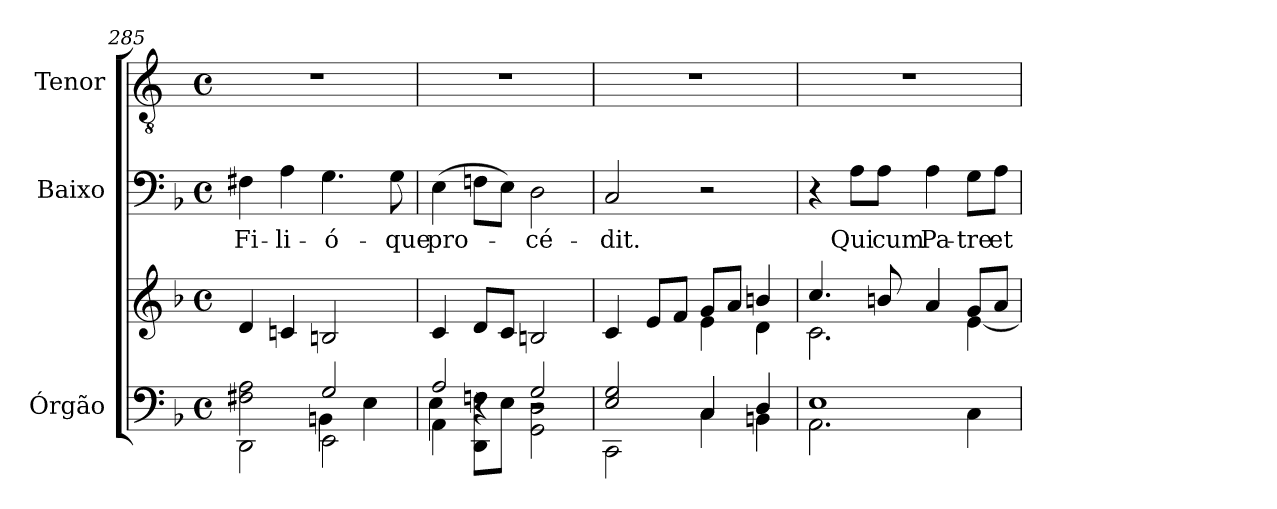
**kern	**kern	**kern	**text	**kern
*part3	*part3	*part2	*part2	*part1
*staff4	*staff3	*staff2	*staff2	*staff1
*I"Órgão	*	*I"Baixo	*	*I"Tenor
*I'Órg.	*	*	*	*I'Tr.
*clefF4	*clefG2	*clefF4	*	*clefGv2
*	*	*	*	*ITrd4c7
*k[b-]	*k[b-]	*k[b-]	*	*k[b-]
*F:	*F:	*F:	*	*F:
*M4/4	*M4/4	*M4/4	*	*M4/4
*met(c)	*met(c)	*met(c)	*	*met(c)
=285	=285	=285	=285	=285
*^	*	*	*	*
*	*^	*	*	*	*
!	!	!	!	!	!LO:LY:b:color=#000000	!
2F#Xi\ 2Ai	2ryy	2DDi\	4di/	4F#Xi\	Fi-	1r
!	!	!	!	!	!LO:LY:b:color=#000000	!
.	.	.	4cni/	4Ai\	-li-	.
!	!	!	!	!	!LO:LY:b:color=#000000	!
2Gi/	2EEi\	4BBni\	2Bni/	4.Gi\	-ó-	.
.	.	4Ei\	.	.	.	.
!	!	!	!	!	!LO:LY:b:color=#000000	!
.	.	.	.	8Gi\	-que	.
=286	=286	=286	=286	=286	=286	=286
!	!	!	!	!	!LO:LY:b:color=#000000	!
2Ai/	4AAi\	4Ei\	4ci/	(4Ei\	pro-	1r
.	8DDi\ 8FniL	4r	8di/L	8Fni\L	.	.
.	8Ei\J	.	8ci/J	8Ei\J)	.	.
!	!	!	!	!	!LO:LY:b:color=#000000	!
2Gi/	2GGi\ 2Di	2r	2Bni/	2Di\	-cé-	.
*	*v	*v	*	*	*	*
=287	=287	=287	=287	=287	=287
*	*	*^	*	*	*
*	*^	*	*	*	*	*
!	!	!	!	!	!	!LO:LY:b:color=#000000	!
*	*v	*v	*	*	*	*	*
2Ei/ 2Gi	2CCi\	4ci/	2ryy	2Ci/	-dit.	1r
.	.	8ei/L	.	.	.	.
.	.	8fi/J	.	.	.	.
4Ci/	4Ci\	8gi/L	4ei\	2r	.	.
.	.	8ai/J	.	.	.	.
4Di/	4BBni\	4bni/	4di\	.	.	.
!!LO:LB:g=z
=288	=288	=288	=288	=288	=288	=288
1Ei	2.AAi\	4.cci/	2.ci\	4r	.	1r
!	!	!	!	!	!LO:LY:b:color=#000000	!
.	.	.	.	8Ai\L	Qui	.
!	!	!	!	!	!LO:LY:b:color=#000000	!
.	.	8bni/	.	8Ai\J	cum	.
!	!	!	!	!	!LO:LY:b:color=#000000	!
.	.	4ai/	.	4Ai\	Pa-	.
!	!	!	!	!	!LO:LY:b:color=#000000	!
.	4Ci\	8gi/L	[<4ei\	8Gi\L	-tre	.
!	!	!	!	!	!LO:LY:b:color=#000000	!
.	.	8ai/J	.	8Ai\J	et	.
*v	*v	*	*	*	*	*
*	*v	*v	*	*	*
=	=	=	=	=
*-	*-	*-	*-	*-
